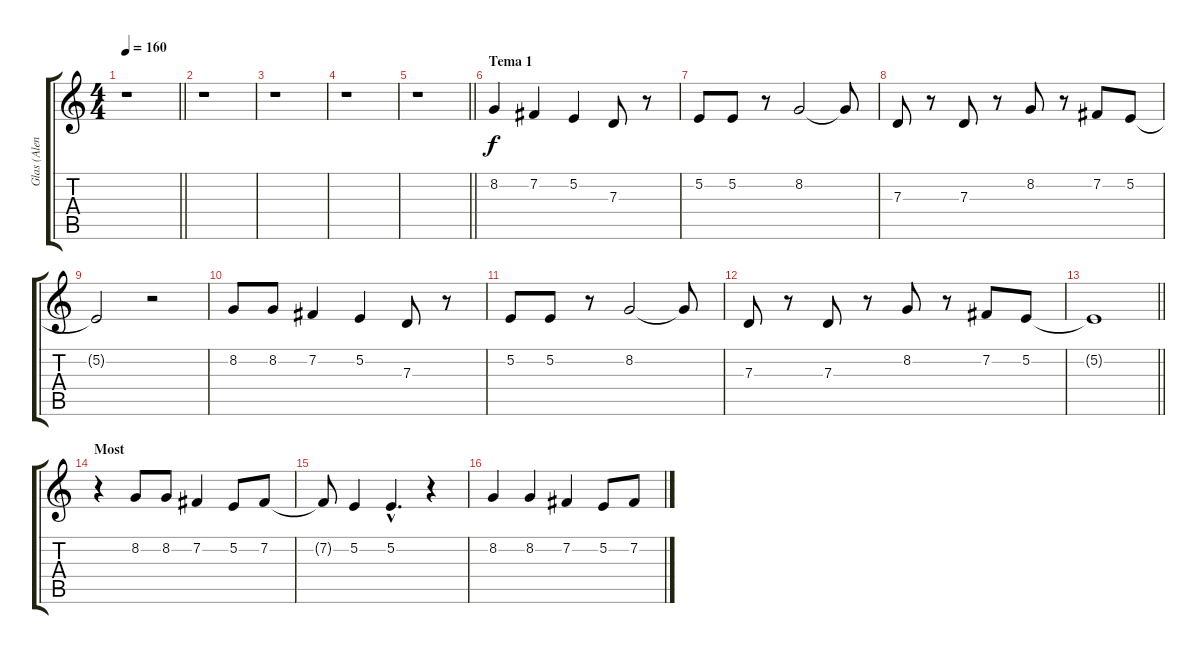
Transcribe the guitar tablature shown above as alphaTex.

\track ("Glas (Alen Islamovic)" "Glas (Alen") {instrument fx5brightness}
\staff {score tabs}
\tuning (E4 B3 G3 D3 A2 E2) {hide}
\ts (4 4)
\tempo 160
\clef g2
\barLineRight lightlight
\ks c
r.1{dy f} |
r.1 |
r.1 |
r.1 |
\barLineRight lightlight
r.1 |
\section ("" "Tema 1")
8.2.4 7.2.4 5.2.4 7.3.8 r.8 |
5.2.8 5.2.8 r.8 8.2.2 8.2{t}.8 |
7.3.8 r.8 7.3.8 r.8 8.2.8 r.8 7.2.8 5.2.8 |
5.2{t}.2 r.2 |
8.2.8 8.2.8 7.2.4 5.2.4 7.3.8 r.8 |
5.2.8 5.2.8 r.8 8.2.2 8.2{t}.8 |
7.3.8 r.8 7.3.8 r.8 8.2.8 r.8 7.2.8 5.2.8 |
\barLineRight lightlight
5.2{t}.1 |
\section ("" "Most")
r.4 8.2.8 8.2.8 7.2.4 5.2.8 7.2.8 |
7.2{t}.8 5.2.4 5.2{hac}.4{d} r.4 |
8.2.4 8.2.4 7.2.4 5.2.8 7.2.8
